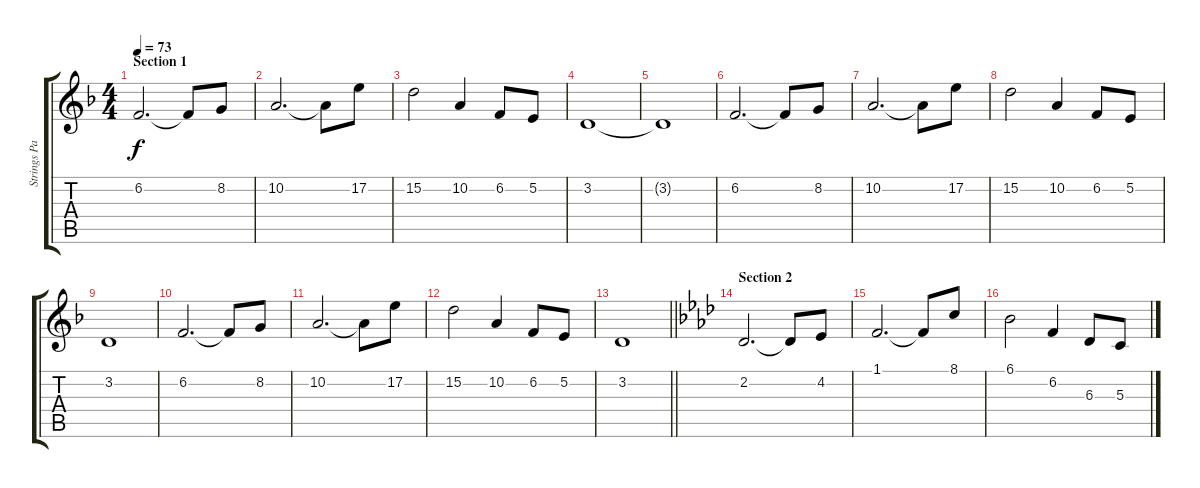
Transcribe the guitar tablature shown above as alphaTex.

\track ("Strings Pad" "Strings Pa") {instrument stringensemble2}
\staff {score tabs}
\tuning (E4 B3 G3 D3 A2 E2) {hide}
\ts (4 4)
\section ("" "Section 1")
\tempo 73
\clef g2
\ks dminor
6.2.2{d dy f instrument stringensemble2} 6.2{t}.8 8.2.8 |
10.2.2{d} 10.2{t}.8 17.2.8 |
15.2.2 10.2.4 6.2.8 5.2.8 |
3.2.1 |
3.2{t}.1 |
6.2.2{d} 6.2{t}.8 8.2.8 |
10.2.2{d} 10.2{t}.8 17.2.8 |
15.2.2 10.2.4 6.2.8 5.2.8 |
3.2.1 |
6.2.2{d} 6.2{t}.8 8.2.8 |
10.2.2{d} 10.2{t}.8 17.2.8 |
15.2.2 10.2.4 6.2.8 5.2.8 |
\barLineRight lightlight
3.2.1 |
\section ("" "Section 2")
\ks fminor
2.2.2{d} 2.2{t}.8 4.2.8 |
1.1.2{d} 1.1{t}.8 8.1.8 |
6.1.2 6.2.4 6.3.8 5.3.8
